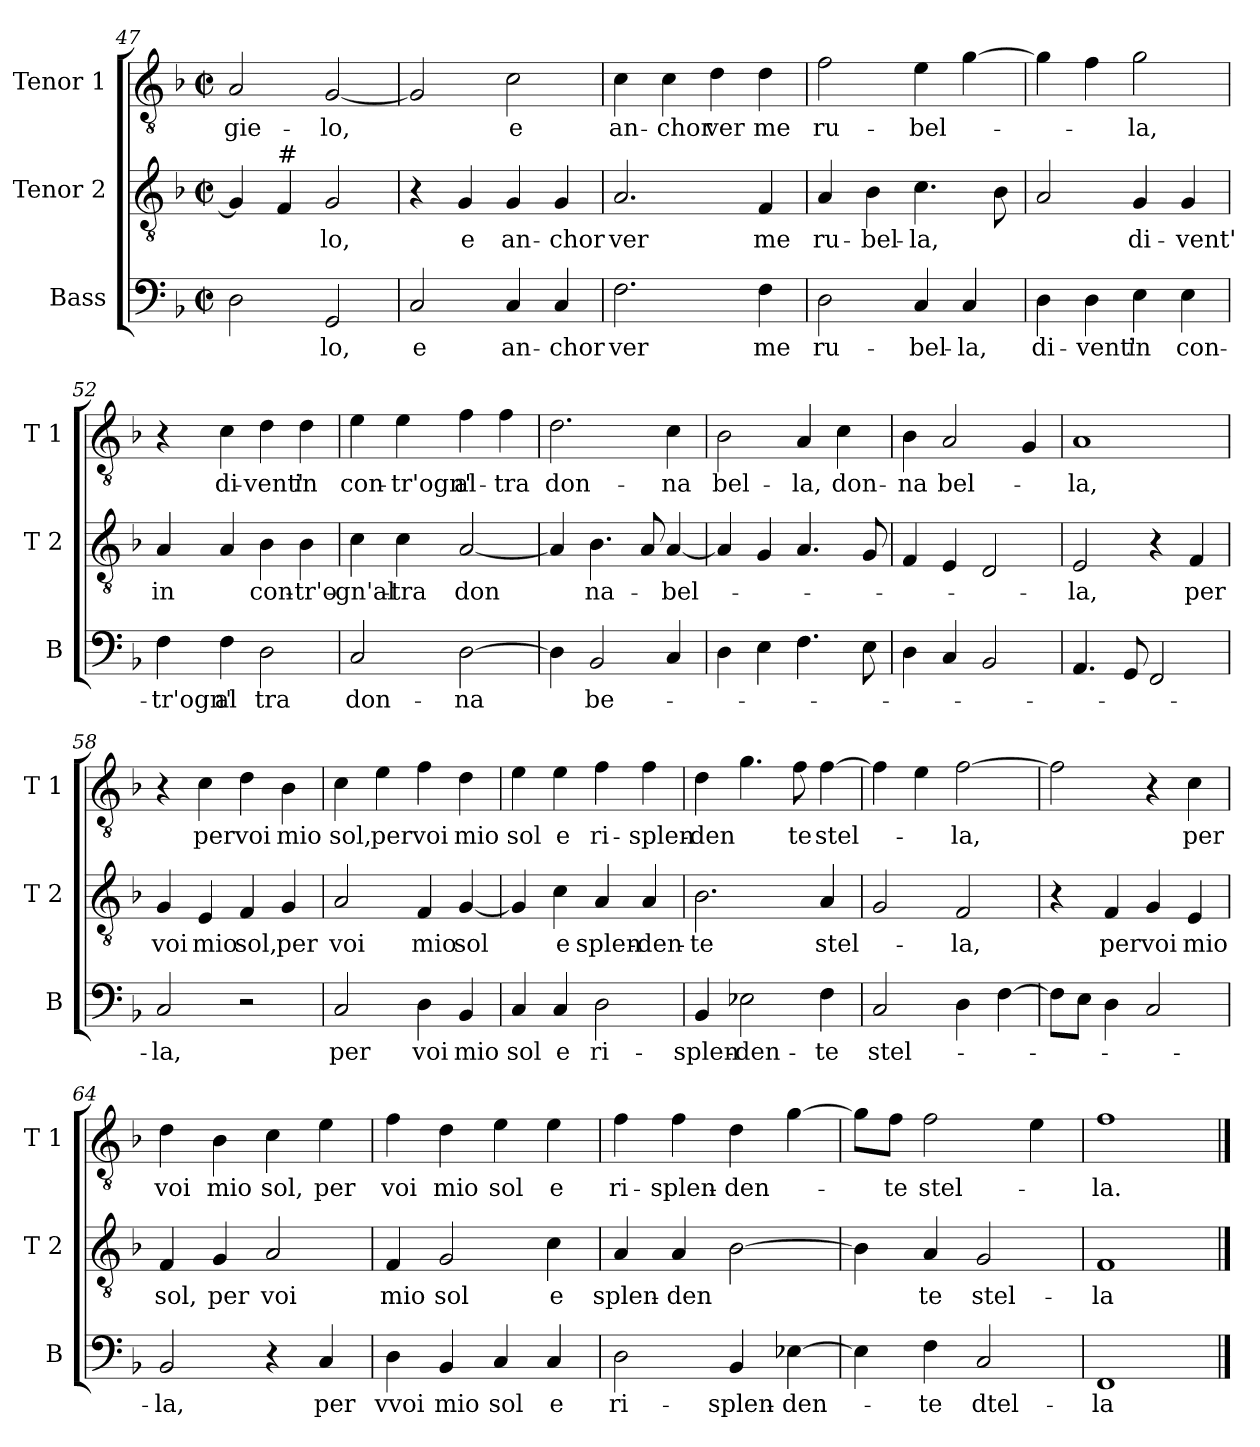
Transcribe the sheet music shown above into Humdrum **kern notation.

**kern	**text	**kern	**text	**kern	**text
*part3	*part3	*part2	*part2	*part1	*part1
*staff3	*staff3	*staff2	*staff2	*staff1	*staff1
*I"Bass	*	*I"Tenor 2	*	*I"Tenor 1	*
*I'B	*	*I'T 2	*	*I'T 1	*
*clefF4	*	*clefGv2	*	*clefGv2	*
*k[b-]	*	*k[b-]	*	*k[b-]	*
*F:	*	*F:	*	*F:	*
*M2/2	*	*M2/2	*	*M2/2	*
*met(c|)	*	*met(c|)	*	*met(c|)	*
=47	=47	=47	=47	=47	=47
!	!	!	!	!	!LO:LY:b
2D\	.	4G/]	.	2A/	gie-
!	!	!LO:TX:a:t=#	!	!	!
.	.	4F/	.	.	.
!	!LO:LY:b	!	!LO:LY:b	!	!LO:LY:b
2GG/	-lo,	2G/	-lo,	[2G/	-lo,
=48	=48	=48	=48	=48	=48
!	!LO:LY:b	!	!	!	!
2C/	e	4r	.	2G/]	.
!	!	!	!LO:LY:b	!	!
.	.	4G/	e	.	.
!	!LO:LY:b	!	!LO:LY:b	!	!LO:LY:b
4C/	an-	4G/	an-	2c\	e
!	!LO:LY:b	!	!LO:LY:b	!	!
4C/	-chor	4G/	-chor	.	.
=49	=49	=49	=49	=49	=49
!	!LO:LY:b	!	!LO:LY:b	!	!LO:LY:b
2.F\	ver	2.A/	ver	4c\	an-
!	!	!	!	!	!LO:LY:b
.	.	.	.	4c\	-chor
!	!	!	!	!	!LO:LY:b
.	.	.	.	4d\	ver
!	!LO:LY:b	!	!LO:LY:b	!	!LO:LY:b
4F\	me	4F/	me	4d\	me
=50	=50	=50	=50	=50	=50
!	!LO:LY:b	!	!LO:LY:b	!	!LO:LY:b
2D\	ru-	4A/	ru-	2f\	ru-
!	!	!	!LO:LY:b	!	!
.	.	4B-\	-bel-	.	.
!	!LO:LY:b	!	!LO:LY:b	!	!LO:LY:b
4C/	-bel-	4.c\	-la,	4e\	-bel-
!	!LO:LY:b	!	!	!	!
4C/	-la,	.	.	[4g\	.
.	.	8B-\	.	.	.
!!LO:LB:g=z
=51	=51	=51	=51	=51	=51
!	!LO:LY:b	!	!	!	!
4D\	di-	2A/	.	4g\]	.
!	!LO:LY:b	!	!	!	!
4D\	-vent'	.	.	4f\	.
!	!LO:LY:b	!	!LO:LY:b	!	!LO:LY:b
4E\	in	4G/	di-	2g\	-la,
!	!LO:LY:b	!	!LO:LY:b	!	!
4E\	con-	4G/	-vent'	.	.
=52	=52	=52	=52	=52	=52
!	!LO:LY:b	!	!LO:LY:b	!	!
4F\	-tr'ogn'	4A/	in	4r	.
!	!LO:LY:b	!	!	!	!LO:LY:b
4F\	al	4A/	.	4c\	di-
!	!LO:LY:b	!	!LO:LY:b	!	!LO:LY:b
2D\	tra	4B-\	con-	4d\	-vent'
!	!	!	!LO:LY:b	!	!LO:LY:b
.	.	4B-\	-tr'o-	4d\	in
=53	=53	=53	=53	=53	=53
!	!LO:LY:b	!	!LO:LY:b	!	!LO:LY:b
2C/	don-	4c\	-gn'al-	4e\	con-
!	!	!	!LO:LY:b	!	!LO:LY:b
.	.	4c\	-tra	4e\	-tr'ogn'
!	!LO:LY:b	!	!LO:LY:b	!	!LO:LY:b
[2D\	-na	[2A/	don	4f\	al-
!	!	!	!	!	!LO:LY:b
.	.	.	.	4f\	-tra
=54	=54	=54	=54	=54	=54
!	!	!	!	!	!LO:LY:b
4D\]	.	4A/]	.	2.d\	don-
!	!LO:LY:b	!	!LO:LY:b	!	!
2BB-/	be-	4.B-\	na-	.	.
.	.	8A/	.	.	.
!	!	!	!LO:LY:b	!	!LO:LY:b
4C/	.	[4A/	-bel-	4c\	-na
=55	=55	=55	=55	=55	=55
!	!	!	!	!	!LO:LY:b
4D\	.	4A/]	.	2B-\	bel-
4E\	.	4G/	.	.	.
!	!	!	!	!	!LO:LY:b
4.F\	.	4.A/	.	4A/	-la,
!	!	!	!	!	!LO:LY:b
.	.	.	.	4c\	don-
8E\	.	8G/	.	.	.
=56	=56	=56	=56	=56	=56
!	!	!	!	!	!LO:LY:b
4D\	.	4F/	.	4B-\	-na
!	!	!	!	!	!LO:LY:b
4C/	.	4E/	.	2A/	bel-
2BB-/	.	2D/	.	.	.
.	.	.	.	4G/	.
!!LO:LB:g=z
=57	=57	=57	=57	=57	=57
!	!	!	!LO:LY:b	!	!LO:LY:b
4.AA/	.	2E/	-la,	1A	-la,
8GG/	.	.	.	.	.
2FF/	.	4r	.	.	.
!	!	!	!LO:LY:b	!	!
.	.	4F/	per	.	.
=58	=58	=58	=58	=58	=58
!	!LO:LY:b	!	!LO:LY:b	!	!
2C/	-la,	4G/	voi	4r	.
!	!	!	!LO:LY:b	!	!LO:LY:b
.	.	4E/	mio	4c\	per
!	!	!	!LO:LY:b	!	!LO:LY:b
2r	.	4F/	sol,	4d\	voi
!	!	!	!LO:LY:b	!	!LO:LY:b
.	.	4G/	per	4B-\	mio
=59	=59	=59	=59	=59	=59
!	!LO:LY:b	!	!LO:LY:b	!	!LO:LY:b
2C/	per	2A/	voi	4c\	sol,
!	!	!	!	!	!LO:LY:b
.	.	.	.	4e\	per
!	!LO:LY:b	!	!LO:LY:b	!	!LO:LY:b
4D\	voi	4F/	mio	4f\	voi
!	!LO:LY:b	!	!LO:LY:b	!	!LO:LY:b
4BB-/	mio	[4G/	sol	4d\	mio
=60	=60	=60	=60	=60	=60
!	!LO:LY:b	!	!	!	!LO:LY:b
4C/	sol	4G/]	.	4e\	sol
!	!LO:LY:b	!	!LO:LY:b	!	!LO:LY:b
4C/	e	4c\	e	4e\	e
!	!LO:LY:b	!	!LO:LY:b	!	!LO:LY:b
2D\	ri-	4A/	splen-	4f\	ri-
!	!	!	!LO:LY:b	!	!LO:LY:b
.	.	4A/	-den-	4f\	-splen-
=61	=61	=61	=61	=61	=61
!	!LO:LY:b	!	!LO:LY:b	!	!LO:LY:b
4BB-/	-splen-	2.B-\	-te	4d\	-den
!	!LO:LY:b	!	!	!	!
2E-X\	-den-	.	.	4.g\	.
!	!	!	!	!	!LO:LY:b
.	.	.	.	8f\	te
!	!LO:LY:b	!	!LO:LY:b	!	!LO:LY:b
4F\	-te	4A/	stel-	[4f\	stel-
=62	=62	=62	=62	=62	=62
!	!LO:LY:b	!	!	!	!
2C/	stel-	2G/	.	4f\]	.
.	.	.	.	4e\	.
!	!	!	!LO:LY:b	!	!LO:LY:b
4D\	.	2F/	-la,	[2f\	-la,
[4F\	.	.	.	.	.
!!LO:LB:g=z
=63	=63	=63	=63	=63	=63
8F\L]	.	4r	.	2f\]	.
8E\J	.	.	.	.	.
!	!	!	!LO:LY:b	!	!
4D\	.	4F/	per	.	.
!	!	!	!LO:LY:b	!	!
2C/	.	4G/	voi	4r	.
!	!	!	!LO:LY:b	!	!LO:LY:b
.	.	4E/	mio	4c\	per
=64	=64	=64	=64	=64	=64
!	!LO:LY:b	!	!LO:LY:b	!	!LO:LY:b
2BB-/	-la,	4F/	sol,	4d\	voi
!	!	!	!LO:LY:b	!	!LO:LY:b
.	.	4G/	per	4B-\	mio
!	!	!	!LO:LY:b	!	!LO:LY:b
4r	.	2A/	voi	4c\	sol,
!	!LO:LY:b	!	!	!	!LO:LY:b
4C/	per	.	.	4e\	per
=65	=65	=65	=65	=65	=65
!	!LO:LY:b	!	!LO:LY:b	!	!LO:LY:b
4D\	vvoi	4F/	mio	4f\	voi
!	!LO:LY:b	!	!LO:LY:b	!	!LO:LY:b
4BB-/	mio	2G/	sol	4d\	mio
!	!LO:LY:b	!	!	!	!LO:LY:b
4C/	sol	.	.	4e\	sol
!	!LO:LY:b	!	!LO:LY:b	!	!LO:LY:b
4C/	e	4c\	e	4e\	e
=66	=66	=66	=66	=66	=66
!	!LO:LY:b	!	!LO:LY:b	!	!LO:LY:b
2D\	ri-	4A/	splen-	4f\	ri-
!	!	!	!LO:LY:b	!	!LO:LY:b
.	.	4A/	-den	4f\	-splen-
!	!LO:LY:b	!	!	!	!LO:LY:b
4BB-/	-splen-	[2B-\	.	4d\	-den-
!	!LO:LY:b	!	!	!	!
[4E-X\	-den-	.	.	[4g\	.
=67	=67	=67	=67	=67	=67
4E-\]	.	4B-\]	.	8g\L]	.
!	!	!	!	!	!LO:LY:b
.	.	.	.	8f\J	-te
!	!LO:LY:b	!	!LO:LY:b	!	!LO:LY:b
4F\	-te	4A/	te	2f\	stel-
!	!LO:LY:b	!	!LO:LY:b	!	!
2C/	dtel-	2G/	stel-	.	.
.	.	.	.	4e\	.
=68	=68	=68	=68	=68	=68
!	!LO:LY:b	!	!LO:LY:b	!	!LO:LY:b
1FF	-la	1F	-la	1f	-la.
==	==	==	==	==	==
*-	*-	*-	*-	*-	*-
